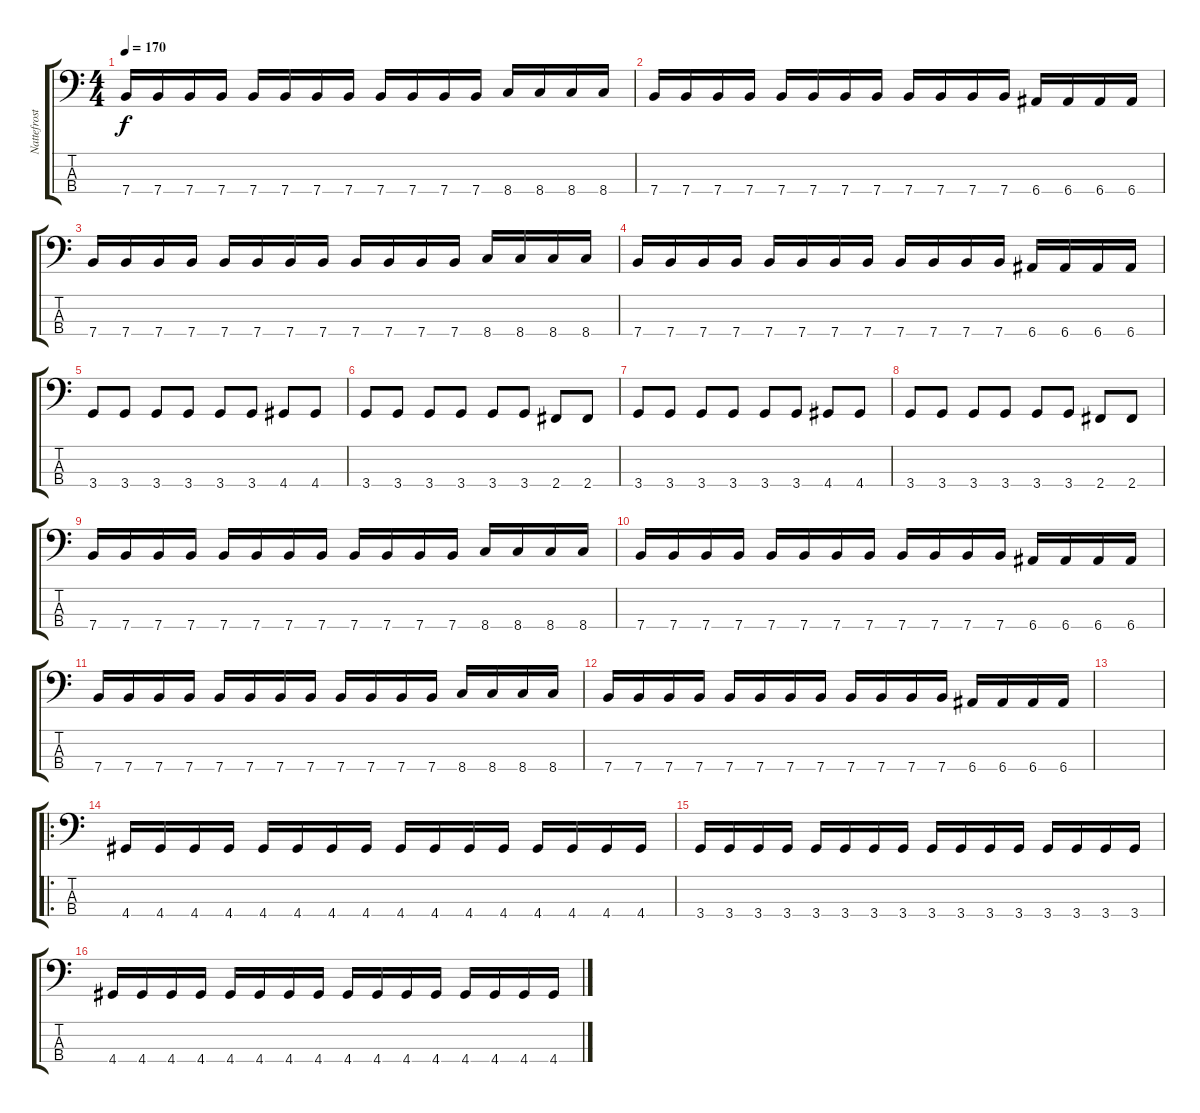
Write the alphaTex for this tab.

\track ("Nattefrost" "Nattefrost") {instrument electricbasspick}
\staff {score tabs}
\tuning (G2 D2 A1 E1) {hide}
\ts (4 4)
\tempo 170
\clef f4
\ks c
7.4.16{dy f} 7.4.16 7.4.16 7.4.16 7.4.16 7.4.16 7.4.16 7.4.16 7.4.16 7.4.16 7.4.16 7.4.16 8.4.16 8.4.16 8.4.16 8.4.16 |
7.4.16 7.4.16 7.4.16 7.4.16 7.4.16 7.4.16 7.4.16 7.4.16 7.4.16 7.4.16 7.4.16 7.4.16 6.4.16 6.4.16 6.4.16 6.4.16 |
7.4.16 7.4.16 7.4.16 7.4.16 7.4.16 7.4.16 7.4.16 7.4.16 7.4.16 7.4.16 7.4.16 7.4.16 8.4.16 8.4.16 8.4.16 8.4.16 |
7.4.16 7.4.16 7.4.16 7.4.16 7.4.16 7.4.16 7.4.16 7.4.16 7.4.16 7.4.16 7.4.16 7.4.16 6.4.16 6.4.16 6.4.16 6.4.16 |
3.4.8 3.4.8 3.4.8 3.4.8 3.4.8 3.4.8 4.4.8 4.4.8 |
3.4.8 3.4.8 3.4.8 3.4.8 3.4.8 3.4.8 2.4.8 2.4.8 |
3.4.8 3.4.8 3.4.8 3.4.8 3.4.8 3.4.8 4.4.8 4.4.8 |
3.4.8 3.4.8 3.4.8 3.4.8 3.4.8 3.4.8 2.4.8 2.4.8 |
7.4.16 7.4.16 7.4.16 7.4.16 7.4.16 7.4.16 7.4.16 7.4.16 7.4.16 7.4.16 7.4.16 7.4.16 8.4.16 8.4.16 8.4.16 8.4.16 |
7.4.16 7.4.16 7.4.16 7.4.16 7.4.16 7.4.16 7.4.16 7.4.16 7.4.16 7.4.16 7.4.16 7.4.16 6.4.16 6.4.16 6.4.16 6.4.16 |
7.4.16 7.4.16 7.4.16 7.4.16 7.4.16 7.4.16 7.4.16 7.4.16 7.4.16 7.4.16 7.4.16 7.4.16 8.4.16 8.4.16 8.4.16 8.4.16 |
7.4.16 7.4.16 7.4.16 7.4.16 7.4.16 7.4.16 7.4.16 7.4.16 7.4.16 7.4.16 7.4.16 7.4.16 6.4.16 6.4.16 6.4.16 6.4.16 |
|
\ro
4.4.16 4.4.16 4.4.16 4.4.16 4.4.16 4.4.16 4.4.16 4.4.16 4.4.16 4.4.16 4.4.16 4.4.16 4.4.16 4.4.16 4.4.16 4.4.16 |
3.4.16 3.4.16 3.4.16 3.4.16 3.4.16 3.4.16 3.4.16 3.4.16 3.4.16 3.4.16 3.4.16 3.4.16 3.4.16 3.4.16 3.4.16 3.4.16 |
4.4.16 4.4.16 4.4.16 4.4.16 4.4.16 4.4.16 4.4.16 4.4.16 4.4.16 4.4.16 4.4.16 4.4.16 4.4.16 4.4.16 4.4.16 4.4.16
